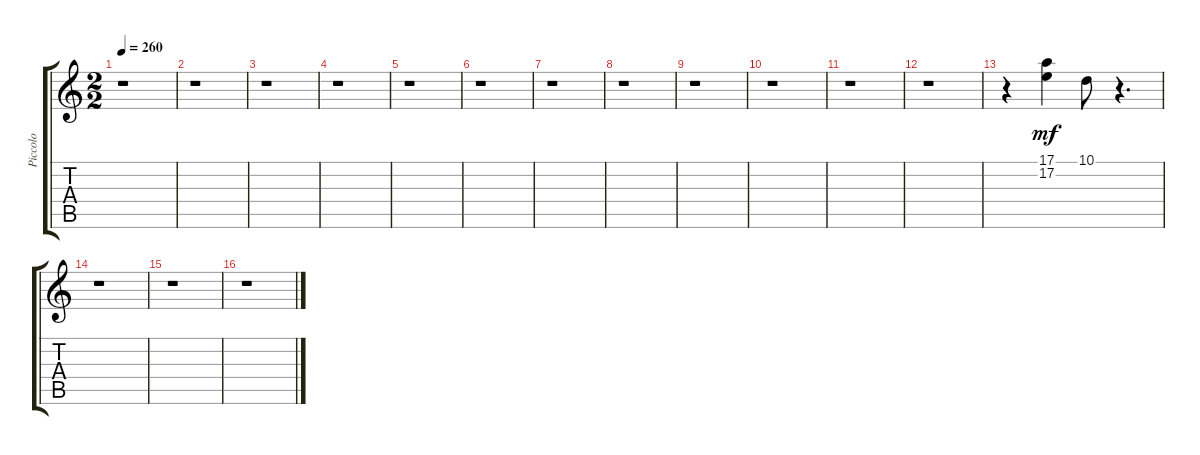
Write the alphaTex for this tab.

\track ("Piccolo" "Piccolo") {instrument piccolo}
\staff {score tabs}
\tuning (E4 B3 G3 D3 A2 E2) {hide}
\ts (2 2)
\tempo 260
\clef g2
\ks c
r.1{dy f} |
r.1 |
r.1 |
r.1 |
r.1 |
r.1 |
r.1 |
r.1 |
r.1 |
r.1 |
r.1 |
r.1 |
r.4 (17.1 17.2).4{dy mf} 10.1.8 r.4{d} |
r.1 |
r.1 |
r.1
